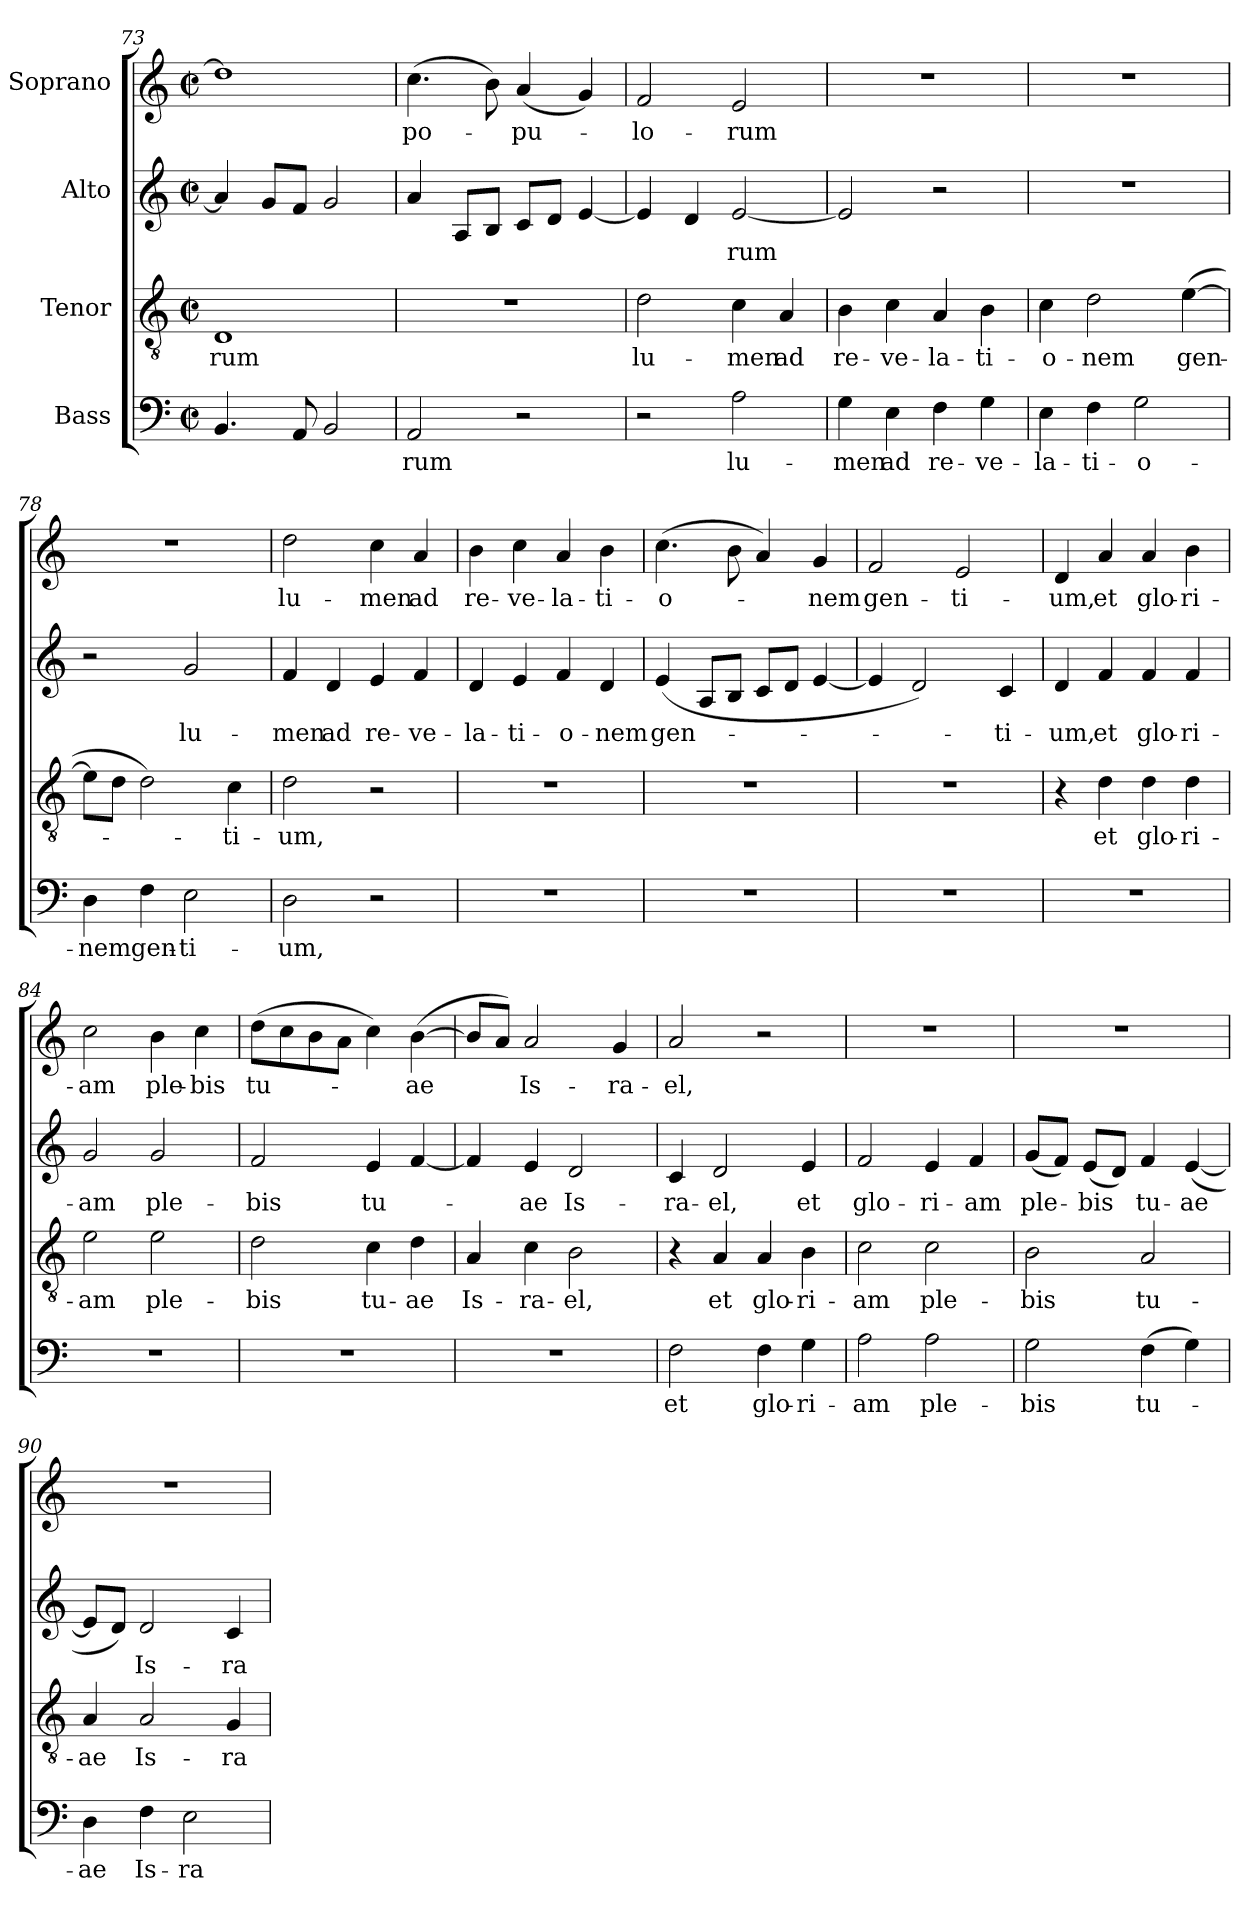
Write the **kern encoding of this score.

**kern	**text	**kern	**text	**kern	**text	**kern	**text
*part4	*part4	*part3	*part3	*part2	*part2	*part1	*part1
*staff4	*staff4	*staff3	*staff3	*staff2	*staff2	*staff1	*staff1
*I"Bass	*	*I"Tenor	*	*I"Alto	*	*I"Soprano	*
*clefF4	*	*clefGv2	*	*clefG2	*	*clefG2	*
*k[]	*	*k[]	*	*k[]	*	*k[]	*
*C:	*	*C:	*	*C:	*	*C:	*
*M2/2	*	*M2/2	*	*M2/2	*	*M2/2	*
*met(c|)	*	*met(c|)	*	*met(c|)	*	*met(c|)	*
=73	=73	=73	=73	=73	=73	=73	=73
4.BB/	.	1D	-rum	4a/]	.	1dd]	.
.	.	.	.	8g/L	.	.	.
8AA/	.	.	.	8f/J	.	.	.
2BB/	.	.	.	2g/	.	.	.
=74	=74	=74	=74	=74	=74	=74	=74
2AA/	-rum	1r	.	4a/	.	(4.cc\	po-
.	.	.	.	8A/L	.	.	.
.	.	.	.	8B/J	.	8b\)	.
2r	.	.	.	8c/L	.	(4a/	-pu-
.	.	.	.	8d/J	.	.	.
.	.	.	.	[4e/	.	4g/)	.
=75	=75	=75	=75	=75	=75	=75	=75
2r	.	2d\	lu-	4e/]	.	2f/	-lo-
.	.	.	.	4d/	.	.	.
2A\	lu-	4c\	-men	[2e/	-rum	2e/	-rum
.	.	4A/	ad	.	.	.	.
!!LO:LB:g=z
=76	=76	=76	=76	=76	=76	=76	=76
4G\	-men	4B\	re-	2e/]	.	1r	.
4E\	ad	4c\	-ve-	.	.	.	.
4F\	re-	4A/	-la-	2r	.	.	.
4G\	-ve-	4B\	-ti-	.	.	.	.
=77	=77	=77	=77	=77	=77	=77	=77
4E\	-la-	4c\	-o-	1r	.	1r	.
4F\	-ti-	2d\	-nem	.	.	.	.
2G\	-o-	.	.	.	.	.	.
.	.	([4e\	gen-	.	.	.	.
=78	=78	=78	=78	=78	=78	=78	=78
4D\	-nem	8e\L]	.	2r	.	1r	.
.	.	8d\J	.	.	.	.	.
4F\	gen-	2d\)	.	.	.	.	.
2E\	-ti-	.	.	2g/	lu-	.	.
.	.	4c\	-ti-	.	.	.	.
=79	=79	=79	=79	=79	=79	=79	=79
2D\	-um,	2d\	-um,	4f/	-men	2dd\	lu-
.	.	.	.	4d/	ad	.	.
2r	.	2r	.	4e/	re-	4cc\	-men
.	.	.	.	4f/	-ve-	4a/	ad
=80	=80	=80	=80	=80	=80	=80	=80
1r	.	1r	.	4d/	-la-	4b\	re-
.	.	.	.	4e/	-ti-	4cc\	-ve-
.	.	.	.	4f/	-o-	4a/	-la-
.	.	.	.	4d/	-nem	4b\	-ti-
=81	=81	=81	=81	=81	=81	=81	=81
1r	.	1r	.	(4e/	gen-	(4.cc\	-o-
.	.	.	.	8A/L	.	.	.
.	.	.	.	8B/J	.	8b\	.
.	.	.	.	8c/L	.	4a/)	.
.	.	.	.	8d/J	.	.	.
.	.	.	.	[4e/	.	4g/	-nem
!!LO:LB:g=z
=82	=82	=82	=82	=82	=82	=82	=82
1r	.	1r	.	4e/]	.	2f/	gen-
.	.	.	.	2d/)	.	.	.
.	.	.	.	.	.	2e/	-ti-
.	.	.	.	4c/	-ti-	.	.
=83	=83	=83	=83	=83	=83	=83	=83
1r	.	4r	.	4d/	um,	4d/	-um,
.	.	4d\	et	4f/	et	4a/	et
.	.	4d\	glo-	4f/	-glo-	4a/	glo-
.	.	4d\	-ri-	4f/	-ri-	4b\	-ri-
=84	=84	=84	=84	=84	=84	=84	=84
1r	.	2e\	-am	2g/	-am	2cc\	-am
.	.	2e\	ple-	2g/	ple-	4b\	ple-
.	.	.	.	.	.	4cc\	-bis
=85	=85	=85	=85	=85	=85	=85	=85
1r	.	2d\	-bis	2f/	-bis	(8dd\L	tu-
.	.	.	.	.	.	8cc\	.
.	.	.	.	.	.	8b\	.
.	.	.	.	.	.	8a\J	.
.	.	4c\	tu-	4e/	tu-	4cc\)	.
.	.	4d\	-ae	[4f/	.	([4b\	-ae
=86	=86	=86	=86	=86	=86	=86	=86
1r	.	4A/	Is-	4f/]	.	8b/L]	.
.	.	.	.	.	.	8a/J)	.
.	.	4c\	-ra-	4e/	-ae	2a/	Is-
.	.	2B\	-el,	2d/	Is-	.	.
.	.	.	.	.	.	4g/	-ra-
=87	=87	=87	=87	=87	=87	=87	=87
2F\	et	4r	.	4c/	-ra-	2a/	-el,
.	.	4A/	et	2d/	-el,	.	.
4F\	glo-	4A/	glo-	.	.	2r	.
4G\	-ri-	4B\	-ri-	4e/	et	.	.
!!LO:PB:g=z
=88	=88	=88	=88	=88	=88	=88	=88
2A\	-am	2c\	-am	2f/	glo-	1r	.
2A\	ple-	2c\	ple-	4e/	-ri-	.	.
.	.	.	.	4f/	-am	.	.
=89	=89	=89	=89	=89	=89	=89	=89
2G\	-bis	2B\	-bis	(8g/L	ple-	1r	.
.	.	.	.	8f/J)	.	.	.
.	.	.	.	(8e/L	-bis	.	.
.	.	.	.	8d/J)	.	.	.
(4F\	tu-	2A/	tu-	4f/	tu-	.	.
4G\)	.	.	.	([4e/	-ae	.	.
=90	=90	=90	=90	=90	=90	=90	=90
4D\	-ae	4A/	-ae	8e/L]	.	1r	.
.	.	.	.	8d/J)	.	.	.
4F\	Is-	2A/	Is-	2d/	Is-	.	.
2E\	-ra-	.	.	.	.	.	.
.	.	4G/	-ra-	4c/	-ra-	.	.
=	=	=	=	=	=	=	=
*-	*-	*-	*-	*-	*-	*-	*-
